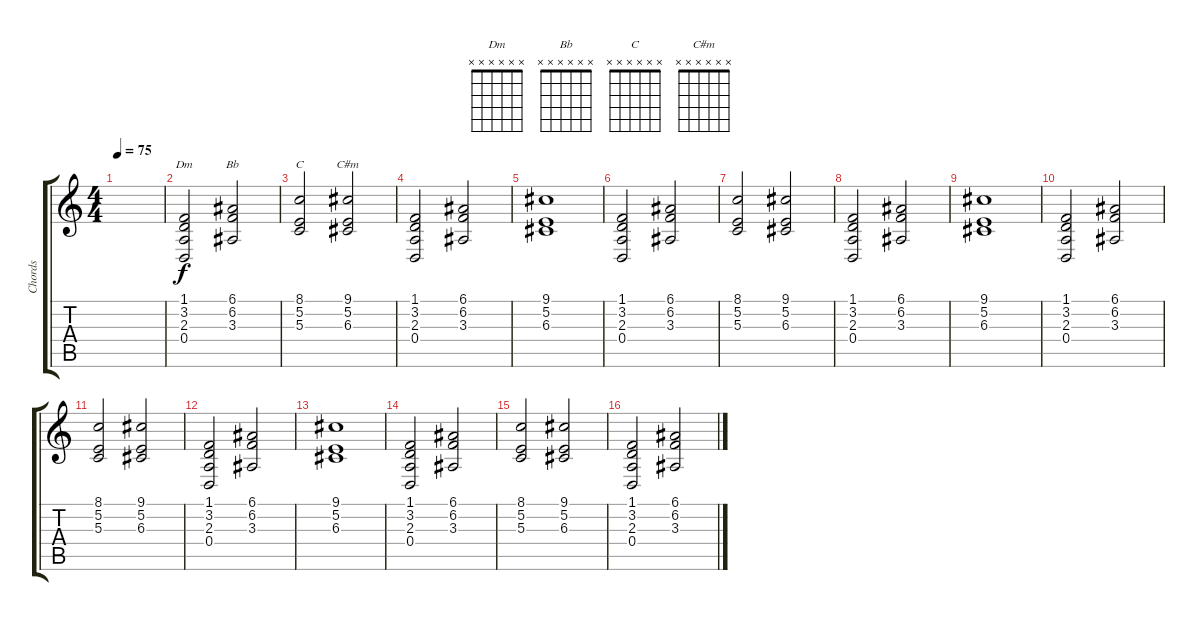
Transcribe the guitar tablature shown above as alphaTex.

\track ("Chords" "Chords") {instrument acousticgrandpiano}
\staff {score tabs}
\tuning (E4 B3 G3 D3 A2 E2) {hide}
\chord ("Dm" x x x x x x)
\chord ("Bb" x x x x x x)
\chord ("C" x x x x x x)
\chord ("C#m" x x x x x x)
\ts (4 4)
\tempo 75
\clef g2
\ks c
|
(1.1 3.2 2.3 0.4).2{ch "Dm" dy f} (6.1 6.2 3.3).2{ch "Bb"} |
(8.1 5.2 5.3).2{ch "C"} (9.1 5.2 6.3).2{ch "C#m"} |
(1.1 3.2 2.3 0.4).2 (6.1 6.2 3.3).2 |
(9.1 5.2 6.3).1 |
(1.1 3.2 2.3 0.4).2 (6.1 6.2 3.3).2 |
(8.1 5.2 5.3).2 (9.1 5.2 6.3).2 |
(1.1 3.2 2.3 0.4).2 (6.1 6.2 3.3).2 |
(9.1 5.2 6.3).1 |
(1.1 3.2 2.3 0.4).2 (6.1 6.2 3.3).2 |
(8.1 5.2 5.3).2 (9.1 5.2 6.3).2 |
(1.1 3.2 2.3 0.4).2 (6.1 6.2 3.3).2 |
(9.1 5.2 6.3).1 |
(1.1 3.2 2.3 0.4).2 (6.1 6.2 3.3).2 |
(8.1 5.2 5.3).2 (9.1 5.2 6.3).2 |
(1.1 3.2 2.3 0.4).2 (6.1 6.2 3.3).2
